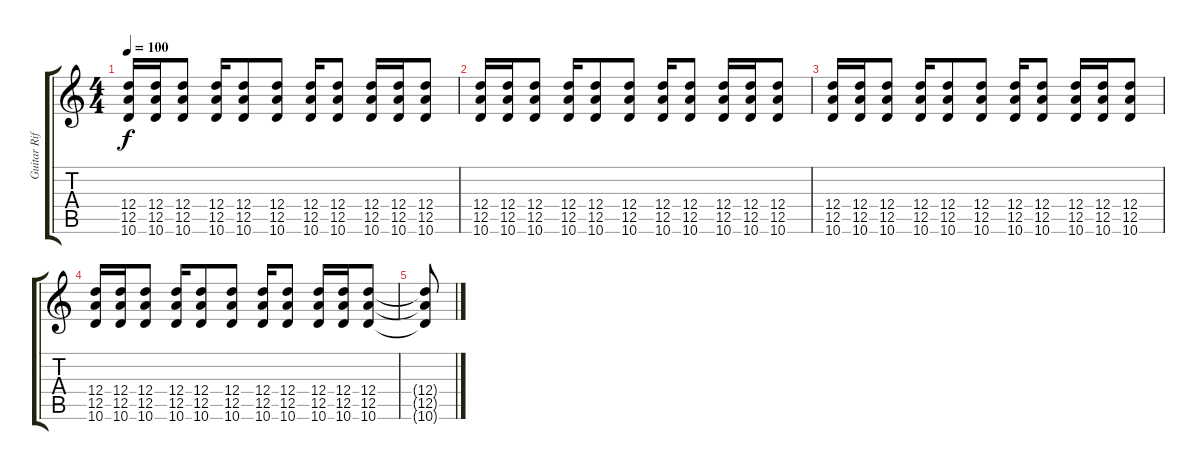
\track ("Guitar Riff" "Guitar Rif") {instrument overdrivenguitar}
\staff {score tabs}
\tuning (E4 B3 G3 D3 A2 E2) {hide}
\ts (4 4)
\tempo 100
\clef g2
\ks c
(12.4 12.5 10.6).16{dy f} (12.4 12.5 10.6).16 (12.4 12.5 10.6).8 (12.4 12.5 10.6).16 (12.4 12.5 10.6).8 (12.4 12.5 10.6).8 (12.4 12.5 10.6).16 (12.4 12.5 10.6).8 (12.4 12.5 10.6).16 (12.4 12.5 10.6).16 (12.4 12.5 10.6).8 |
(12.4 12.5 10.6).16 (12.4 12.5 10.6).16 (12.4 12.5 10.6).8 (12.4 12.5 10.6).16 (12.4 12.5 10.6).8 (12.4 12.5 10.6).8 (12.4 12.5 10.6).16 (12.4 12.5 10.6).8 (12.4 12.5 10.6).16 (12.4 12.5 10.6).16 (12.4 12.5 10.6).8 |
(12.4 12.5 10.6).16 (12.4 12.5 10.6).16 (12.4 12.5 10.6).8 (12.4 12.5 10.6).16 (12.4 12.5 10.6).8 (12.4 12.5 10.6).8 (12.4 12.5 10.6).16 (12.4 12.5 10.6).8 (12.4 12.5 10.6).16 (12.4 12.5 10.6).16 (12.4 12.5 10.6).8 |
(12.4 12.5 10.6).16 (12.4 12.5 10.6).16 (12.4 12.5 10.6).8 (12.4 12.5 10.6).16 (12.4 12.5 10.6).8 (12.4 12.5 10.6).8 (12.4 12.5 10.6).16 (12.4 12.5 10.6).8 (12.4 12.5 10.6).16 (12.4 12.5 10.6).16 (12.4 12.5 10.6).8 |
(12.4{t} 12.5{t} 10.6{t}).8
